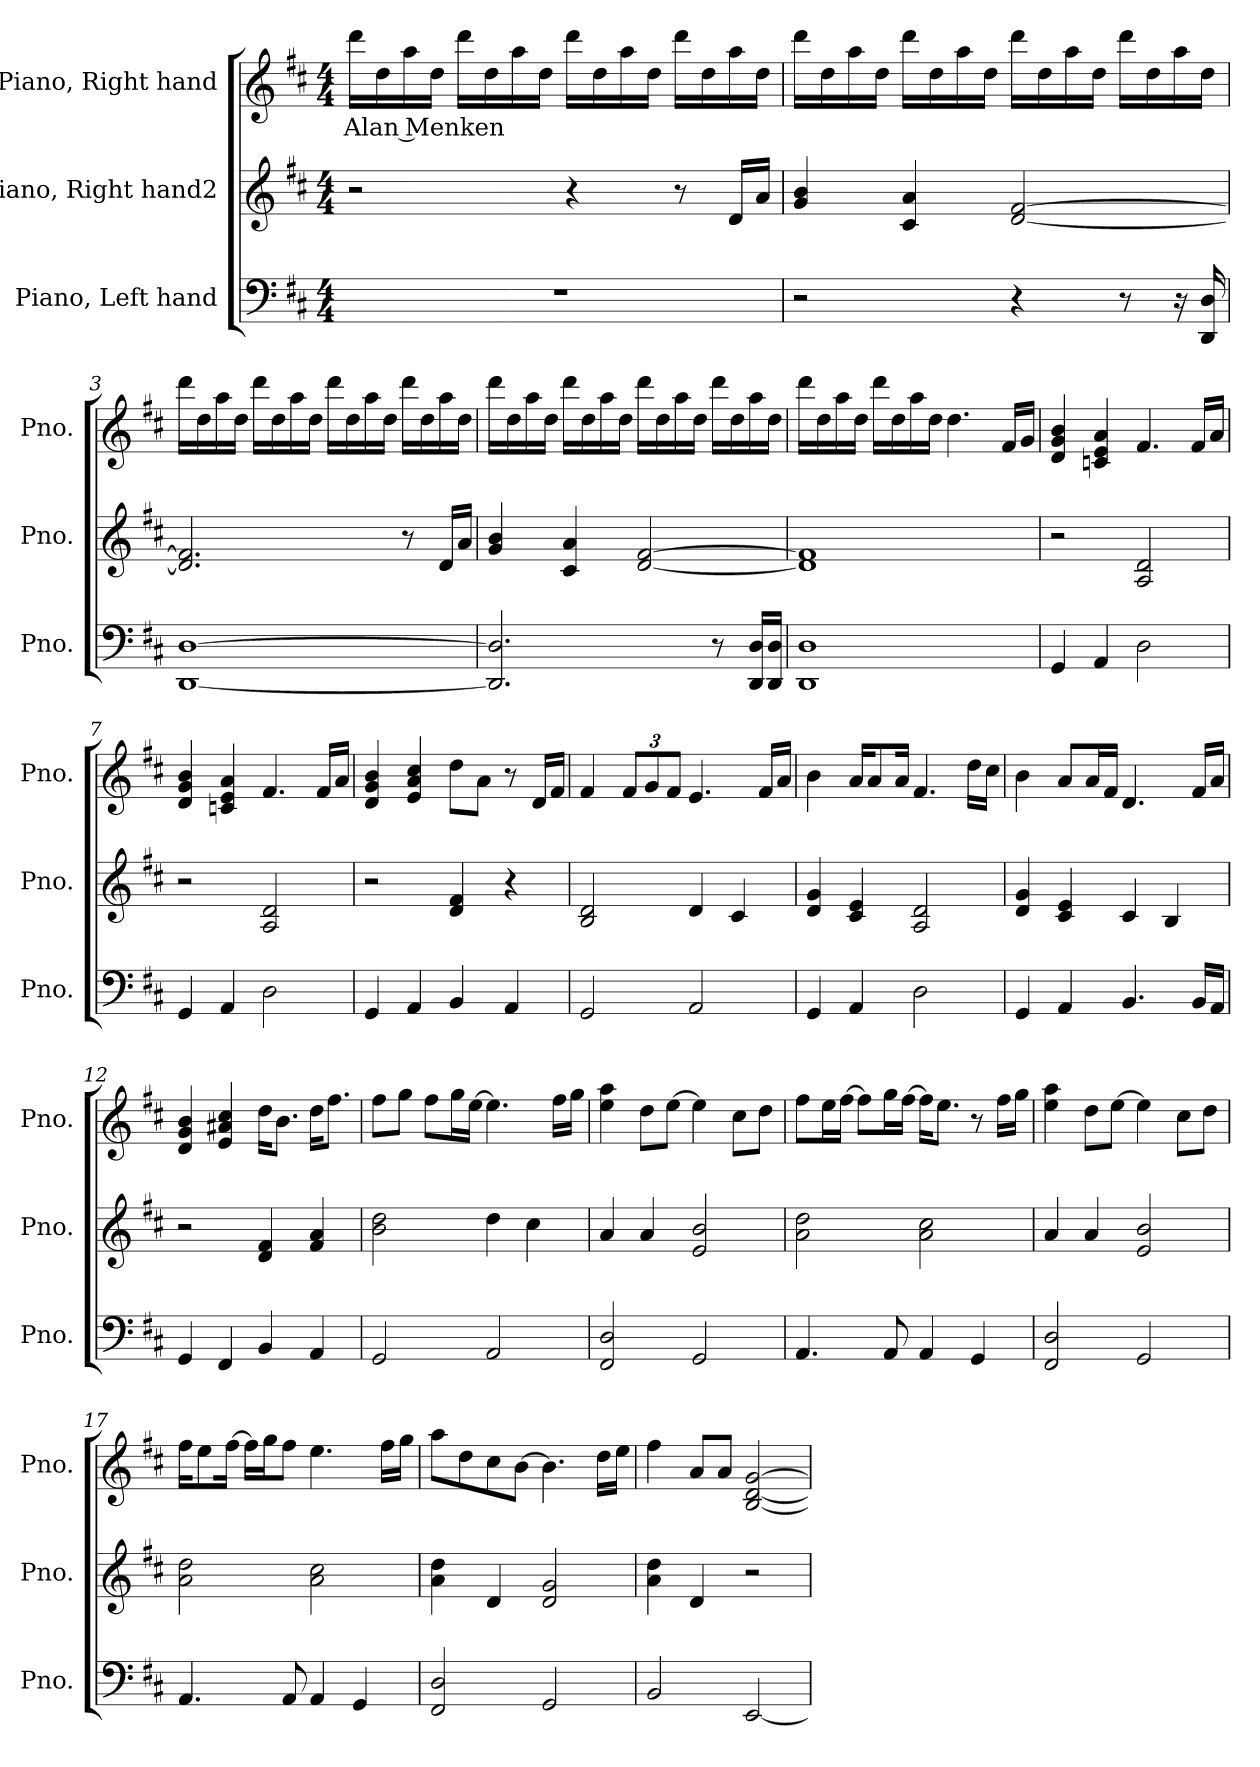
**kern	**kern	**kern	**text
*part3	*part2	*part1	*part1
*staff3	*staff2	*staff1	*staff1
*I"Piano, Left hand	*I"Piano, Right hand2	*I"Piano, Right hand	*
*I'Pno.	*I'Pno.	*I'Pno.	*
*clefF4	*clefG2	*clefG2	*
*k[f#c#]	*k[f#c#]	*k[f#c#]	*
*M4/4	*M4/4	*M4/4	*
*MM70	*MM70	*MM70	*
=1	=1	=1	=1
!	!	!	!LO:LY:b
1r	2r	16ddd\LL	Alan Menken
.	.	16dd\	.
.	.	16aa\	.
.	.	16dd\JJ	.
.	.	16ddd\LL	.
.	.	16dd\	.
.	.	16aa\	.
.	.	16dd\JJ	.
.	4r	16ddd\LL	.
.	.	16dd\	.
.	.	16aa\	.
.	.	16dd\JJ	.
.	8r	16ddd\LL	.
.	.	16dd\	.
.	16d/LL	16aa\	.
.	16a/JJ	16dd\JJ	.
!!LO:LB:g=z
=2	=2	=2	=2
2r	4g/ 4b/	16ddd\LL	.
.	.	16dd\	.
.	.	16aa\	.
.	.	16dd\JJ	.
.	4c#/ 4a/	16ddd\LL	.
.	.	16dd\	.
.	.	16aa\	.
.	.	16dd\JJ	.
4r	[2d/ [2f#/	16ddd\LL	.
.	.	16dd\	.
.	.	16aa\	.
.	.	16dd\JJ	.
8r	.	16ddd\LL	.
.	.	16dd\	.
16r	.	16aa\	.
16DD/ 16D/	.	16dd\JJ	.
=3	=3	=3	=3
[1DD [1D	2.d/] 2.f#/]	16ddd\LL	.
.	.	16dd\	.
.	.	16aa\	.
.	.	16dd\JJ	.
.	.	16ddd\LL	.
.	.	16dd\	.
.	.	16aa\	.
.	.	16dd\JJ	.
.	.	16ddd\LL	.
.	.	16dd\	.
.	.	16aa\	.
.	.	16dd\JJ	.
.	8r	16ddd\LL	.
.	.	16dd\	.
.	16d/LL	16aa\	.
.	16a/JJ	16dd\JJ	.
!!LO:LB:g=z
=4	=4	=4	=4
2.DD/] 2.D/]	4g/ 4b/	16ddd\LL	.
.	.	16dd\	.
.	.	16aa\	.
.	.	16dd\JJ	.
.	4c#/ 4a/	16ddd\LL	.
.	.	16dd\	.
.	.	16aa\	.
.	.	16dd\JJ	.
.	[2d/ [2f#/	16ddd\LL	.
.	.	16dd\	.
.	.	16aa\	.
.	.	16dd\JJ	.
8r	.	16ddd\LL	.
.	.	16dd\	.
16DD/ 16D/LL	.	16aa\	.
16DD/ 16D/JJ	.	16dd\JJ	.
=5	=5	=5	=5
1DD 1D	1d] 1f#]	16ddd\LL	.
.	.	16dd\	.
.	.	16aa\	.
.	.	16dd\JJ	.
.	.	16ddd\LL	.
.	.	16dd\	.
.	.	16aa\	.
.	.	16dd\JJ	.
.	.	4.dd\	.
.	.	16f#/LL	.
.	.	16g/JJ	.
=6	=6	=6	=6
4GG/	2r	4d/ 4g/ 4b/	.
4AA/	.	4cn/ 4e/ 4a/	.
2D\	2A/ 2d/	4.f#/	.
.	.	16f#/LL	.
.	.	16a/JJ	.
=7	=7	=7	=7
4GG/	2r	4d/ 4g/ 4b/	.
4AA/	.	4cn/ 4e/ 4a/	.
2D\	2A/ 2d/	4.f#/	.
.	.	16f#/LL	.
.	.	16a/JJ	.
!!LO:LB:g=z
=8	=8	=8	=8
4GG/	2r	4d/ 4g/ 4b/	.
4AA/	.	4e/ 4a/ 4cc#/	.
4BB/	4d/ 4f#/	8dd\L	.
.	.	8a\J	.
4AA/	4r	8r	.
.	.	16d/LL	.
.	.	16f#/JJ	.
=9	=9	=9	=9
2GG/	2B/ 2d/	4f#/	.
*	*	*Xbrackettup	*
.	.	12f#/L	.
.	.	12g/	.
.	.	12f#/J	.
2AA/	4d/	4.e/	.
.	4c#/	.	.
.	.	16f#/LL	.
.	.	16a/JJ	.
=10	=10	=10	=10
4GG/	4d/ 4g/	4b\	.
4AA/	4c#/ 4e/	16a/KL	.
.	.	8a/	.
.	.	16a/Jk	.
2D\	2A/ 2d/	4.f#/	.
.	.	16dd\LL	.
.	.	16cc#\JJ	.
=11	=11	=11	=11
4GG/	4d/ 4g/	4b\	.
4AA/	4c#/ 4e/	8a/L	.
.	.	16a/L	.
.	.	16f#/JJ	.
4.BB/	4c#/	4.d/	.
.	4B/	.	.
16BB/LL	.	16f#/LL	.
16AA/JJ	.	16a/JJ	.
=12	=12	=12	=12
4GG/	2r	4d/ 4g/ 4b/	.
4FF#/	.	4e/ 4a#X/ 4cc#/	.
4BB/	4d/ 4f#/	16dd\KL	.
.	.	8.b\J	.
4AA/	4f#/ 4a/	16dd\KL	.
.	.	8.ff#\J	.
!!LO:PB:g=z
=13	=13	=13	=13
2GG/	2b\ 2dd\	8ff#\L	.
.	.	8gg\J	.
.	.	8ff#\L	.
.	.	16gg\L	.
.	.	[16ee\JJ	.
2AA/	4dd\	4.ee\]	.
.	4cc#\	.	.
.	.	16ff#\LL	.
.	.	16gg\JJ	.
=14	=14	=14	=14
2FF#/ 2D/	4a/	4ee\ 4aa\	.
.	4a/	8dd\L	.
.	.	[8ee\J	.
2GG/	2e/ 2b/	4ee\]	.
.	.	8cc#\L	.
.	.	8dd\J	.
=15	=15	=15	=15
4.AA/	2a\ 2dd\	8ff#\L	.
.	.	16ee\L	.
.	.	[16ff#\JJ	.
.	.	8ff#\L]	.
8AA/	.	16gg\L	.
.	.	[16ff#\JJ	.
4AA/	2a\ 2cc#\	16ff#\KL]	.
.	.	8.ee\J	.
4GG/	.	8r	.
.	.	16ff#\LL	.
.	.	16gg\JJ	.
=16	=16	=16	=16
2FF#/ 2D/	4a/	4ee\ 4aa\	.
.	4a/	8dd\L	.
.	.	[8ee\J	.
2GG/	2e/ 2b/	4ee\]	.
.	.	8cc#\L	.
.	.	8dd\J	.
!!LO:LB:g=z
=17	=17	=17	=17
4.AA/	2a\ 2dd\	16ff#\KL	.
.	.	8ee\	.
.	.	[16ff#\Jk	.
.	.	16ff#\LL]	.
.	.	16gg\J	.
8AA/	.	8ff#\J	.
4AA/	2a\ 2cc#\	4.ee\	.
4GG/	.	.	.
.	.	16ff#\LL	.
.	.	16gg\JJ	.
=18	=18	=18	=18
2FF#/ 2D/	4a\ 4dd\	8aa\L	.
.	.	8dd\	.
.	4d/	8cc#\	.
.	.	[8b\J	.
2GG/	2d/ 2g/	4.b\]	.
.	.	16dd\LL	.
.	.	16ee\JJ	.
=19	=19	=19	=19
2BB/	4a\ 4dd\	4ff#\	.
.	4d/	8a/L	.
.	.	8a/J	.
[2EE/	2r	[2B/ [2d/ [2g/	.
=	=	=	=
*-	*-	*-	*-
